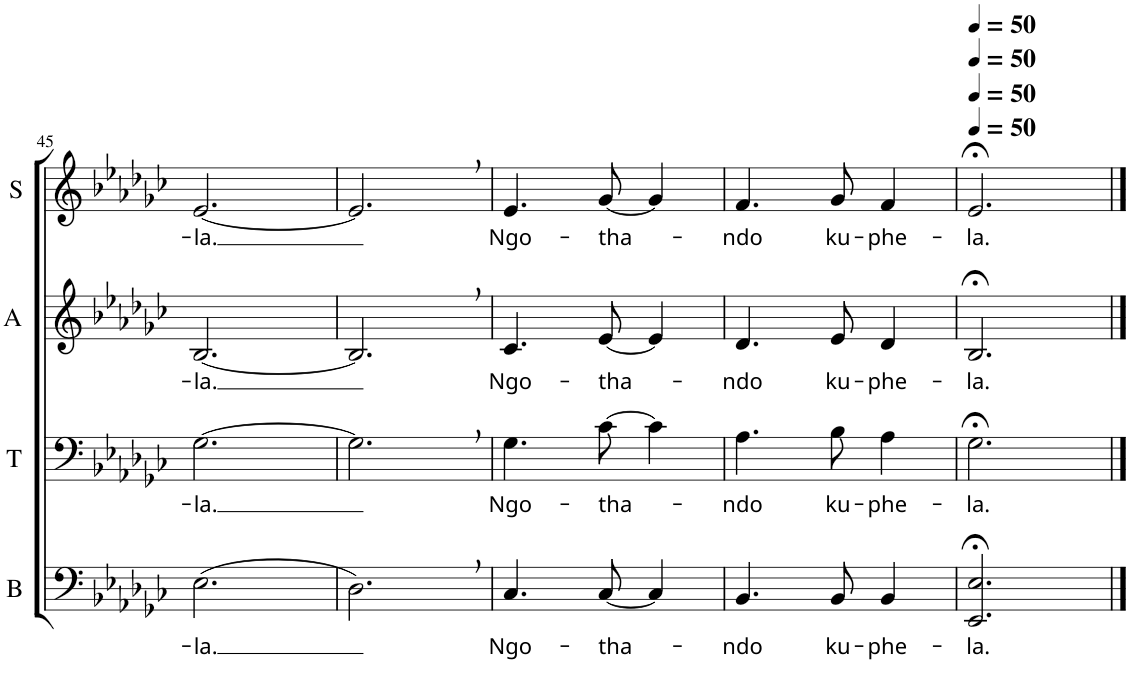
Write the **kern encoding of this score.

**kern	**text	**kern	**text	**kern	**text	**kern	**text
*part4	*part4	*part3	*part3	*part2	*part2	*part1	*part1
*staff4	*staff4	*staff3	*staff3	*staff2	*staff2	*staff1	*staff1
*I"Bass	*	*I"Tenor	*	*I"Alto	*	*I"Soprano	*
*I'B	*	*I'T	*	*I'A	*	*I'S	*
!!LO:PB:g=z
*clefF4	*	*clefF4	*	*clefG2	*	*clefG2	*
*k[b-e-a-d-g-c-]	*	*k[b-e-a-d-g-c-]	*	*k[b-e-a-d-g-c-]	*	*k[b-e-a-d-g-c-]	*
*G-:	*	*G-:	*	*G-:	*	*G-:	*
*M3/4	*	*M3/4	*	*M3/4	*	*M3/4	*
=45	=45	=45	=45	=45	=45	=45	=45
!	!LO:LY:b	!	!LO:LY:b	!	!LO:LY:b	!	!LO:LY:b
(2.E-\	-la.	[2.G-\	-la.	[2.B-/	-la.	[2.e-/	-la.
=46	=46	=46	=46	=46	=46	=46	=46
2.D-,\)	.	2.G-,\]	.	2.B-,/]	.	2.e-,/]	.
=47	=47	=47	=47	=47	=47	=47	=47
!	!LO:LY:b	!	!LO:LY:b	!	!LO:LY:b	!	!LO:LY:b
4.C-/	Ngo-	4.G-\	Ngo-	4.c-/	Ngo-	4.e-/	Ngo-
!	!LO:LY:b	!	!LO:LY:b	!	!LO:LY:b	!	!LO:LY:b
[8C-/	-tha-	[8c-\	-tha-	[8e-/	-tha-	[8g-/	-tha-
4C-/]	.	4c-\]	.	4e-/]	.	4g-/]	.
=48	=48	=48	=48	=48	=48	=48	=48
!	!LO:LY:b	!	!LO:LY:b	!	!LO:LY:b	!	!LO:LY:b
4.BB-/	-ndo	4.A-\	-ndo	4.d-/	-ndo	4.f/	-ndo
!	!LO:LY:b	!	!LO:LY:b	!	!LO:LY:b	!	!LO:LY:b
8BB-/	ku-	8B-\	ku-	8e-/	ku-	8g-/	ku-
!	!LO:LY:b	!	!LO:LY:b	!	!LO:LY:b	!	!LO:LY:b
4BB-/	-phe-	4A-\	-phe-	4d-/	-phe-	4f/	-phe-
=49	=49	=49	=49	=49	=49	=49	=49
*	*	*	*	*	*	*MM50	*
!	!LO:LY:b	!	!LO:LY:b	!	!LO:LY:b	!	!LO:LY:b
2.EE-/;< 2.E-/;<	-la.	2.G-;<\	-la.	2.B-;</	-la.	2.e-;</	-la.
==	==	==	==	==	==	==	==
*-	*-	*-	*-	*-	*-	*-	*-
